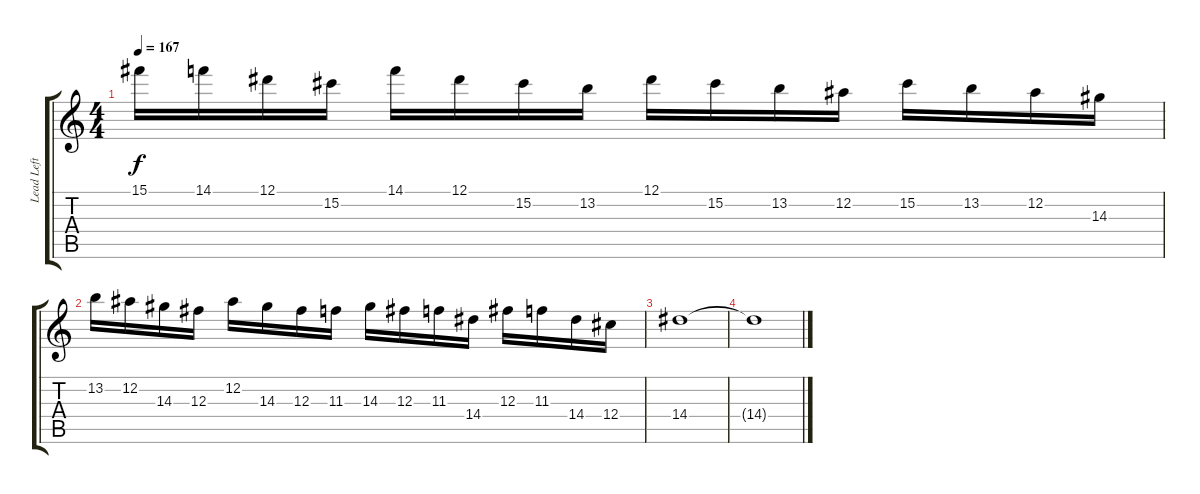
\track ("Lead Left" "Lead Left") {instrument distortionguitar}
\staff {score tabs}
\tuning (Eb4 Bb3 Gb3 Db3 Ab2 Eb2) {hide}
\ts (4 4)
\tempo 167
\clef g2
\ks c
15.1.16{dy f} 14.1.16 12.1.16 15.2.16 14.1.16 12.1.16 15.2.16 13.2.16 12.1.16 15.2.16 13.2.16 12.2.16 15.2.16 13.2.16 12.2.16 14.3.16 |
13.2.16 12.2.16 14.3.16 12.3.16 12.2.16 14.3.16 12.3.16 11.3.16 14.3.16 12.3.16 11.3.16 14.4.16 12.3.16 11.3.16 14.4.16 12.4.16 |
14.4.1 |
14.4{t}.1
